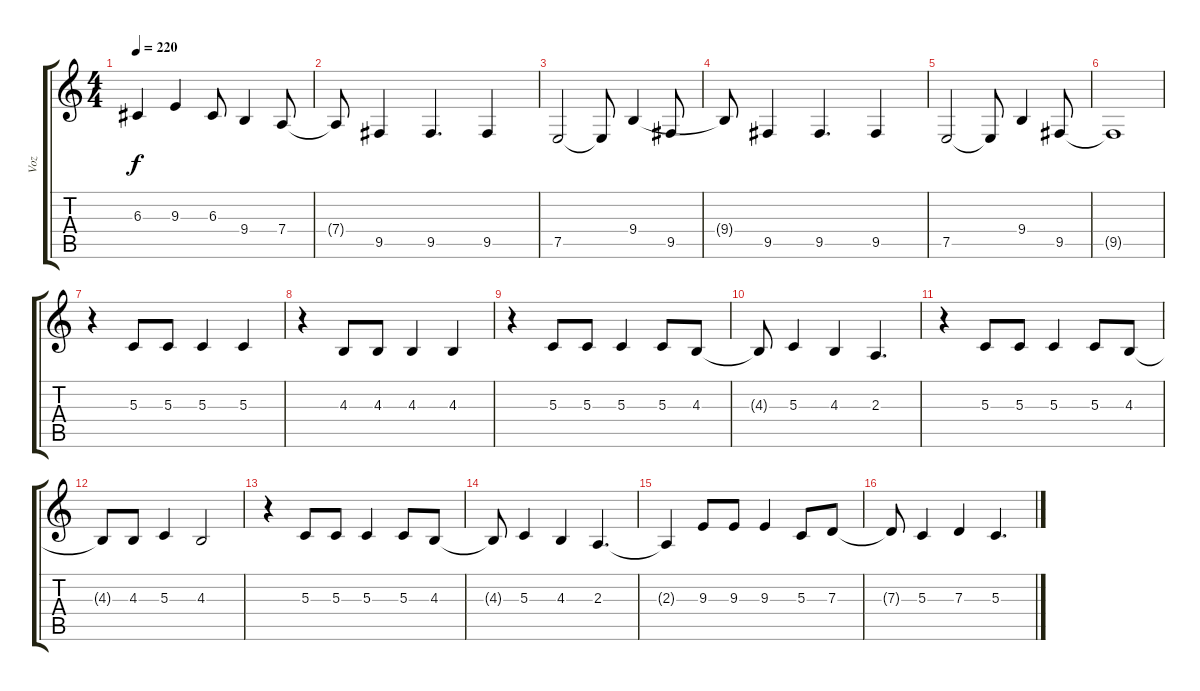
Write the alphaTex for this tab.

\track ("Voz" "Voz") {instrument electricgrandpiano}
\staff {score tabs}
\tuning (E4 B3 G3 D3 A2 E2) {hide}
\ts (4 4)
\tempo 220
\clef g2
\ks c
6.3.4{dy f} 9.3.4 6.3.8 9.4.4 7.4.8 |
7.4{t}.8 9.5.4 9.5.4{d} 9.5.4 |
7.5.2 7.5{t}.8 9.4.4 9.5.8 |
9.4{t}.8 9.5.4 9.5.4{d} 9.5.4 |
7.5.2 7.5{t}.8 9.4.4 9.5.8 |
9.5{t}.1 |
r.4 5.3.8 5.3.8 5.3.4 5.3.4 |
r.4 4.3.8 4.3.8 4.3.4 4.3.4 |
r.4 5.3.8 5.3.8 5.3.4 5.3.8 4.3.8 |
4.3{t}.8 5.3.4 4.3.4 2.3.4{d} |
r.4 5.3.8 5.3.8 5.3.4 5.3.8 4.3.8 |
4.3{t}.8 4.3.8 5.3.4 4.3.2 |
r.4 5.3.8 5.3.8 5.3.4 5.3.8 4.3.8 |
4.3{t}.8 5.3.4 4.3.4 2.3.4{d} |
2.3{t}.4 9.3.8 9.3.8 9.3.4 5.3.8 7.3.8 |
7.3{t}.8 5.3.4 7.3.4 5.3.4{d}
